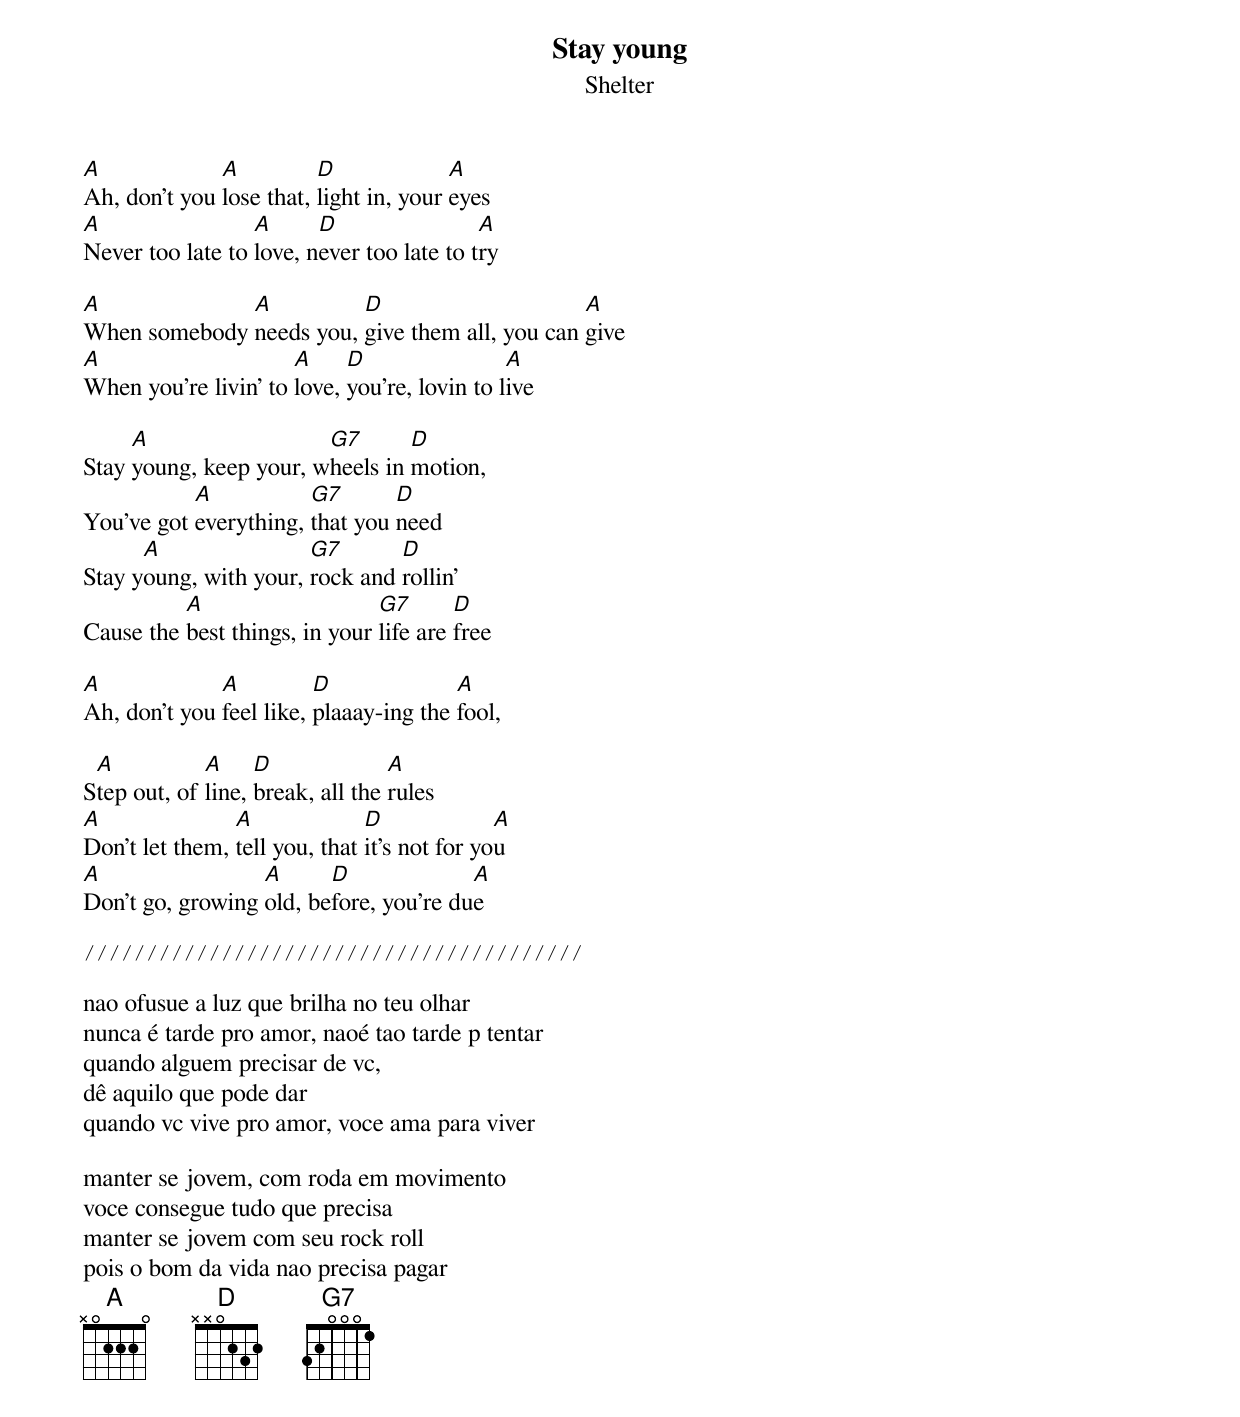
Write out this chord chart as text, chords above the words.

Stay young
Shelter

A             A          D              A
Ah, don't you lose that, light in, your eyes
A                 A      D                 A
Never too late to love, never too late to try

A             A          D                      A
When somebody needs you, give them all, you can give
A                     A     D                 A
When you're livin' to love, you're, lovin to live

     A                  G7       D
Stay young, keep your, wheels in motion,
           A           G7       D
You've got everything, that you need
      A                G7       D
Stay young, with your, rock and rollin'
          A                    G7       D
Cause the best things, in your life are free

A             A          D              A
Ah, don't you feel like, plaaay-ing the fool,

 A           A     D              A
Step out, of line, break, all the rules
A               A              D              A
Don't let them, tell you, that it's not for you
A                 A      D              A
Don't go, growing old, before, you're due

////////////////////////////////////////

nao ofusue a luz que brilha no teu olhar
nunca é tarde pro amor, naoé tao tarde p tentar
quando alguem precisar de vc,
dê aquilo que pode dar
quando vc vive pro amor, voce ama para viver

manter se jovem, com roda em movimento
voce consegue tudo que precisa
manter se jovem com seu rock roll
pois o bom da vida nao precisa pagar
